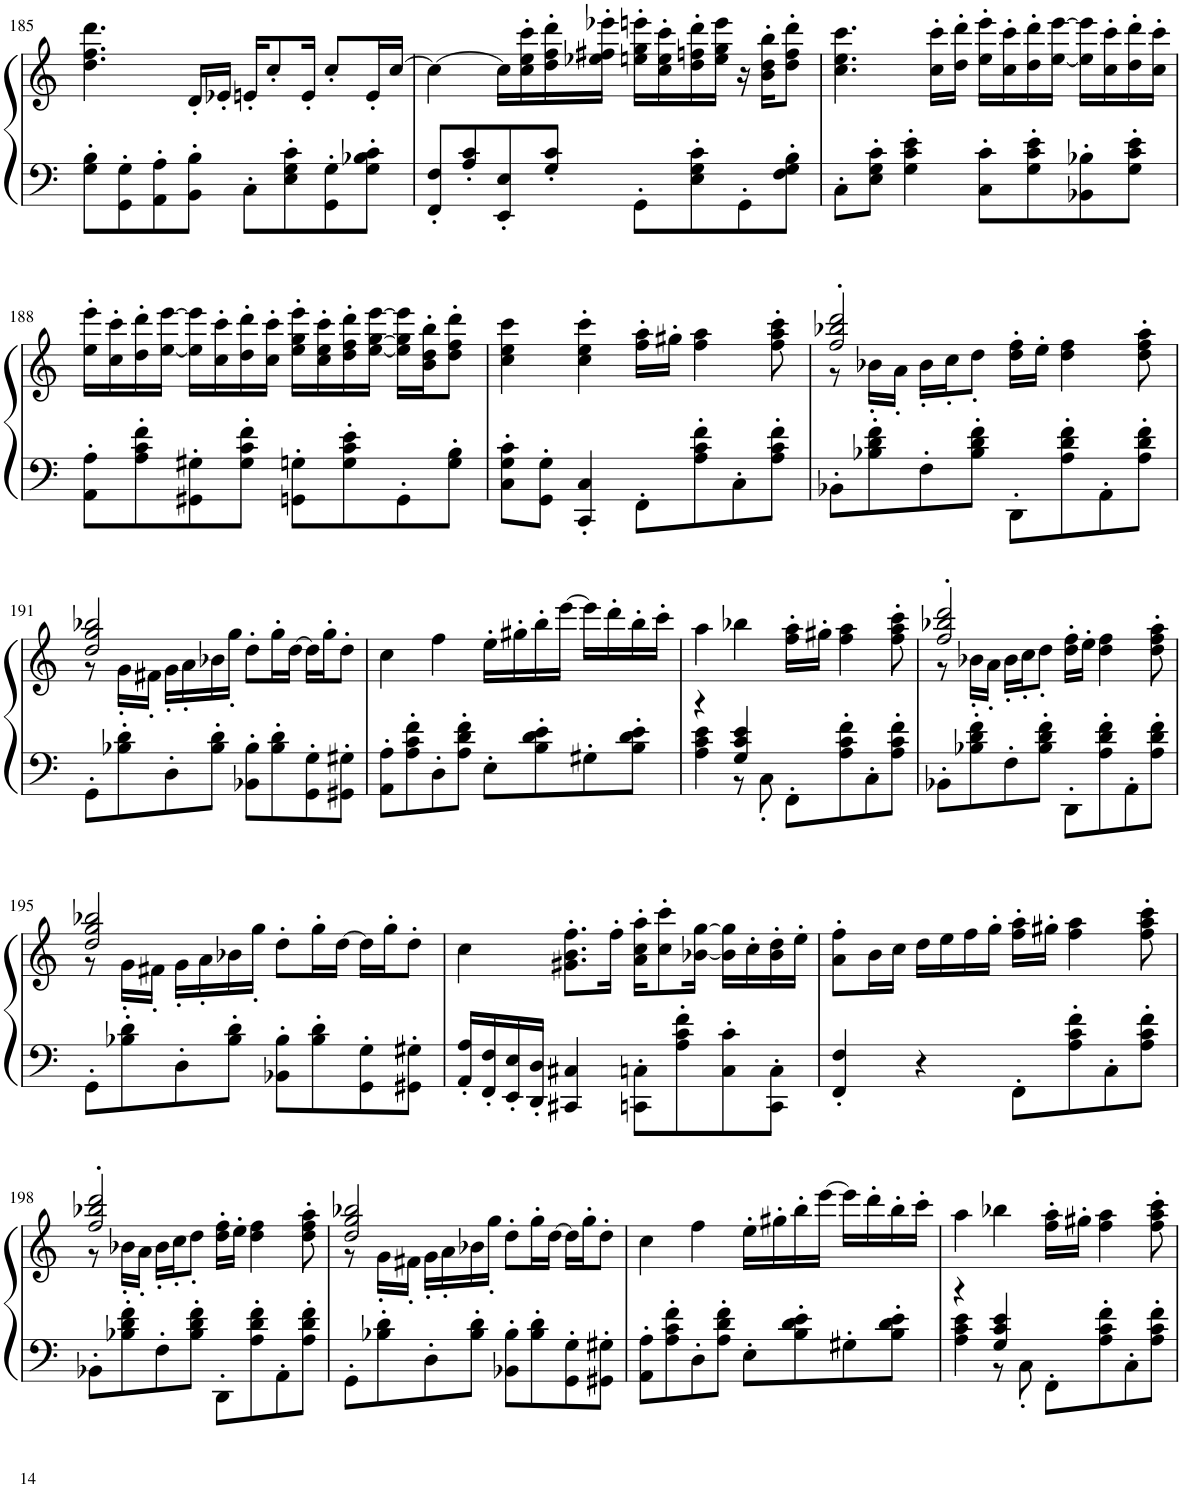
**kern	**kern
*part1	*part1
*staff2	*staff1
*I"Piano	*
*I'Pno.	*
!!LO:PB:g=z
*clefF4	*clefG2
*k[]	*k[]
*M4/4	*M4/4
=185	=185
8G\' 8B\'L	4.dd\ 4.ff\ 4.ddd\
8GG\' 8G\'	.
8AA\' 8A\'	.
8BB\' 8B\'J	16d'/LL
.	16e-X'/JJ
8C'\L	16en'/KL
.	8cc'/
8E\' 8G\' 8c\'	.
.	16e'/Jk
8GG\' 8G\'	8cc'/L
8G\' 8B-X\' 8c\'J	16e'/L
.	[16cc/JJ
=186	=186
8FF/' 8F/'L	4cc\_
8A/' 8c/'	.
8EE/' 8E/'	16cc\LL]
.	16cc\' 16ee\' 16ccc\'
8G/' 8c/'J	16dd\' 16ff\' 16ddd\'
.	16ee-X\' 16ff#X\' 16eee-X\'JJ
8GG'\L	16een\' 16gg\' 16eeen\'LL
.	16cc\' 16ee\' 16ccc\'
8E\' 8G\' 8c\'	16dd\' 16ffn\' 16ddd\'
.	16ee\ 16gg\ 16eee\JJ
8GG'\	16r
.	16b\' 16dd\' 16bb\'KL
8F\' 8G\' 8B\'J	8dd\' 8ff\' 8ddd\'J
=187	=187
8C'\L	4.cc\ 4.ee\ 4.ccc\
8E\' 8G\' 8c\'J	.
4G\' 4c\' 4e\'	.
.	16cc\' 16ccc\'LL
.	16dd\' 16ddd\'JJ
8C\' 8c\'L	16ee\' 16eee\'LL
.	16cc\' 16ccc\'
8G\' 8c\' 8e\'	16dd\' 16ddd\'
.	[16ee\ [16eee\JJ
8BB-X\' 8B-X\'	16ee\] 16eee\]LL
.	16cc\' 16ccc\'
8G\' 8c\' 8e\'J	16dd\' 16ddd\'
.	16cc\' 16ccc\'JJ
!!LO:LB:g=z
=188	=188
8AA\' 8A\'L	16ee\' 16eee\'LL
.	16cc\' 16ccc\'
8A\' 8c\' 8f\'	16dd\' 16ddd\'
.	[16ee\ [16eee\JJ
8GG#X\' 8G#X\'	16ee\] 16eee\]LL
.	16cc\' 16ccc\'
8G#\' 8c\' 8f\'J	16dd\' 16ddd\'
.	16cc\' 16ccc\'JJ
8GGn\' 8Gn\'L	16ee\' 16gg\' 16eee\'LL
.	16cc\' 16ee\' 16ccc\'
8G\' 8c\' 8e\'	16dd\' 16ff\' 16ddd\'
.	[16ee\ [16gg\ [16eee\JJ
8GG'\	16ee\] 16gg\] 16eee\]LL
.	16b\' 16dd\' 16bb\'J
8G\' 8B\'J	8dd\' 8ff\' 8ddd\'J
=189	=189
8C\' 8G\' 8c\'L	4cc\ 4ee\ 4ccc\
8GG\' 8G\'J	.
4CC/' 4C/'	4cc\' 4ee\' 4ccc\'
8FF'\L	16ff\' 16aa\'LL
.	16gg#X'\JJ
8A\' 8c\' 8f\'	4ff\ 4aa\
8C'\	.
8A\' 8c\' 8f\'J	8ff\' 8aa\' 8ccc\'
=190	=190
*	*^
8BB-X'\L	2ff/' 2bb-X/' 2ddd/'	8r
8B-X\' 8d\' 8f\'	.	16b-X'\LL
.	.	16a'\JJ
8F'\	.	16b-'\LL
.	.	16cc'\J
8B-\' 8d\' 8f\'J	.	8dd'\J
8DD'\L	16dd\' 16ff\'LL	2ryy
.	16ee'\JJ	.
8A\' 8d\' 8f\'	4dd\ 4ff\	.
8AA'\	.	.
8A\' 8d\' 8f\'J	8dd\' 8ff\' 8aa\'	.
!!LO:LB:g=z	!!
=191	=191	=191
8GG'\L	2dd/ 2gg/ 2bb-X/	8r
8B-X\' 8d\'	.	16g'\LL
.	.	16f#X'\JJ
8D'\	.	16g'\LL
.	.	16a'\
8B-\' 8d\'J	.	16b-X\
.	.	16gg'\JJ
8BB-X\' 8B-\'L	8dd'\L	2ryy
8B-\' 8d\'	16gg'\L	.
.	[16dd\JJ	.
8GG\' 8G\'	16dd\LL]	.
.	16gg'\J	.
8GG#X\' 8G#X\'J	8dd'\J	.
*	*v	*v
=192	=192
8AA\' 8A\'L	4cc\
8A\' 8c\' 8f\'	.
8D'\	4ff\
8A\' 8d\' 8f\'J	.
8E'\L	16ee'\LL
.	16gg#X'\
8B\' 8d\' 8e\'	16bb'\
.	[16eee\JJ
8G#X'\	16eee\LL]
.	16ddd'\
8B\' 8d\' 8e\'J	16bb'\
.	16ccc'\JJ
=193	=193
*^	*
4r	4A\ 4c\ 4e\	4aa\
4G/ 4c/ 4e/	8r	4bb-X\
.	8C'\	.
8FF'\L	2ryy	16ff\' 16aa\'LL
.	.	16gg#X'\JJ
8A\' 8c\' 8f\'	.	4ff\ 4aa\
8C'\	.	.
8A\' 8c\' 8f\'J	.	8ff\' 8aa\' 8ccc\'
*v	*v	*
=194	=194
*	*^
8BB-X'\L	2ff/' 2bb-X/' 2ddd/'	8r
8B-X\' 8d\' 8f\'	.	16b-X'\LL
.	.	16a'\JJ
8F'\	.	16b-'\LL
.	.	16cc'\J
8B-\' 8d\' 8f\'J	.	8dd'\J
8DD'\L	16dd\' 16ff\'LL	2ryy
.	16ee'\JJ	.
8A\' 8d\' 8f\'	4dd\ 4ff\	.
8AA'\	.	.
8A\' 8d\' 8f\'J	8dd\' 8ff\' 8aa\'	.
!!LO:LB:g=z	!!
=195	=195	=195
8GG'\L	2dd/ 2gg/ 2bb-X/	8r
8B-X\' 8d\'	.	16g'\LL
.	.	16f#X'\JJ
8D'\	.	16g'\LL
.	.	16a'\
8B-\' 8d\'J	.	16b-X\
.	.	16gg'\JJ
8BB-X\' 8B-\'L	8dd'\L	2ryy
8B-\' 8d\'	16gg'\L	.
.	[16dd\JJ	.
8GG\' 8G\'	16dd\LL]	.
.	16gg'\J	.
8GG#X\' 8G#X\'J	8dd'\J	.
*	*v	*v
=196	=196
16AA/' 16A/'LL	4cc\
16FF/' 16F/'	.
16EE/' 16E/'	.
16DD/' 16D/'JJ	.
4CC#X/ 4C#X/	8.g#X\' 8.b\' 8.ff\'L
.	16ff'\Jk
8CCn\' 8Cn\'L	16a\' 16cc\' 16aa\'KL
.	8cc\' 8ccc\'
8A\' 8c\' 8f\'	.
.	[16b-X\ [16gg\Jk
8C\' 8c\'	16b-\] 16gg\]LL
.	16cc'\
8CC\' 8C\'J	16b-\' 16dd\'
.	16ee'\JJ
=197	=197
4FF/' 4F/'	8a\' 8ff\'L
.	16b\L
.	16cc\JJ
4r	16dd\LL
.	16ee\
.	16ff\
.	16gg'\JJ
8FF'\L	16ff\' 16aa\'LL
.	16gg#X'\JJ
8A\' 8c\' 8f\'	4ff\ 4aa\
8C'\	.
8A\' 8c\' 8f\'J	8ff\' 8aa\' 8ccc\'
!!LO:LB:g=z
=198	=198
*	*^
8BB-X'\L	2ff/' 2bb-X/' 2ddd/'	8r
8B-X\' 8d\' 8f\'	.	16b-X'\LL
.	.	16a'\JJ
8F'\	.	16b-'\LL
.	.	16cc'\J
8B-\' 8d\' 8f\'J	.	8dd'\J
8DD'\L	16dd\' 16ff\'LL	2ryy
.	16ee'\JJ	.
8A\' 8d\' 8f\'	4dd\ 4ff\	.
8AA'\	.	.
8A\' 8d\' 8f\'J	8dd\' 8ff\' 8aa\'	.
=199	=199	=199
8GG'\L	2dd/ 2gg/ 2bb-X/	8r
8B-X\' 8d\'	.	16g'\LL
.	.	16f#X'\JJ
8D'\	.	16g'\LL
.	.	16a'\
8B-\' 8d\'J	.	16b-X\
.	.	16gg'\JJ
8BB-X\' 8B-\'L	8dd'\L	2ryy
8B-\' 8d\'	16gg'\L	.
.	[16dd\JJ	.
8GG\' 8G\'	16dd\LL]	.
.	16gg'\J	.
8GG#X\' 8G#X\'J	8dd'\J	.
*	*v	*v
=200	=200
8AA\' 8A\'L	4cc\
8A\' 8c\' 8f\'	.
8D'\	4ff\
8A\' 8d\' 8f\'J	.
8E'\L	16ee'\LL
.	16gg#X'\
8B\' 8d\' 8e\'	16bb'\
.	[16eee\JJ
8G#X'\	16eee\LL]
.	16ddd'\
8B\' 8d\' 8e\'J	16bb'\
.	16ccc'\JJ
=201	=201
*^	*
4r	4A\ 4c\ 4e\	4aa\
4G/ 4c/ 4e/	8r	4bb-X\
.	8C'\	.
8FF'\L	2ryy	16ff\' 16aa\'LL
.	.	16gg#X'\JJ
8A\' 8c\' 8f\'	.	4ff\ 4aa\
8C'\	.	.
8A\' 8c\' 8f\'J	.	8ff\' 8aa\' 8ccc\'
*v	*v	*
=	=
*-	*-
